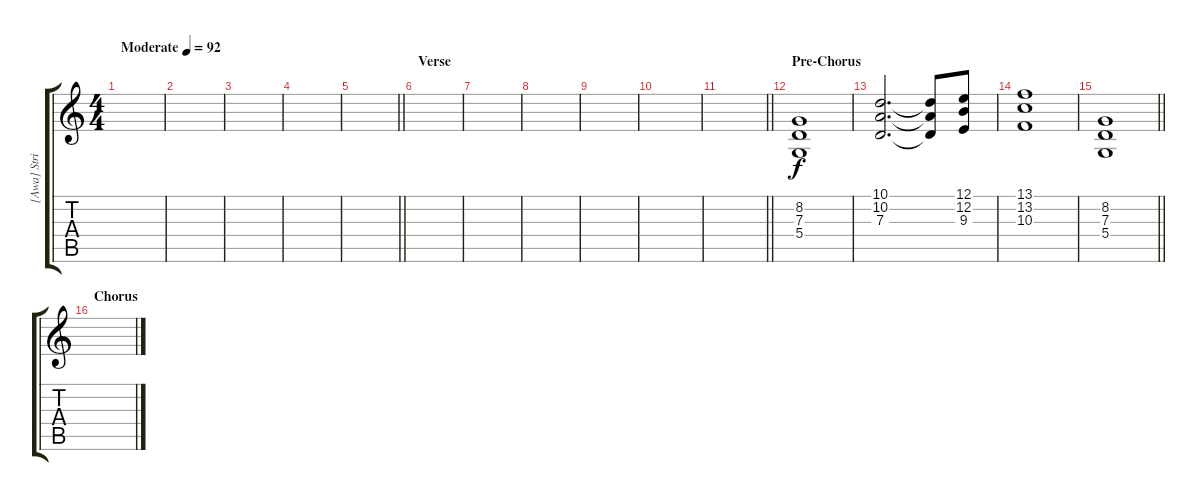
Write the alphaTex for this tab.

\track ("[Awa] Strings" "[Awa] Stri") {instrument stringensemble1}
\staff {score tabs}
\tuning (E4 B3 G3 D3 A2 E2) {hide}
\ts (4 4)
\tempo (92 "Moderate")
\clef g2
\ks c
|
|
|
|
\barLineRight lightlight
|
\section ("" "Verse")
|
|
|
|
|
\barLineRight lightlight
|
\section ("" "Pre-Chorus")
(8.2 7.3 5.4).1 |
(10.1 10.2 7.3).2{d} (10.1{t} 10.2{t} 7.3{t}).8 (12.1 12.2 9.3).8 |
(13.1 13.2 10.3).1 |
\barLineRight lightlight
(8.2 7.3 5.4).1 |
\section ("" "Chorus")
